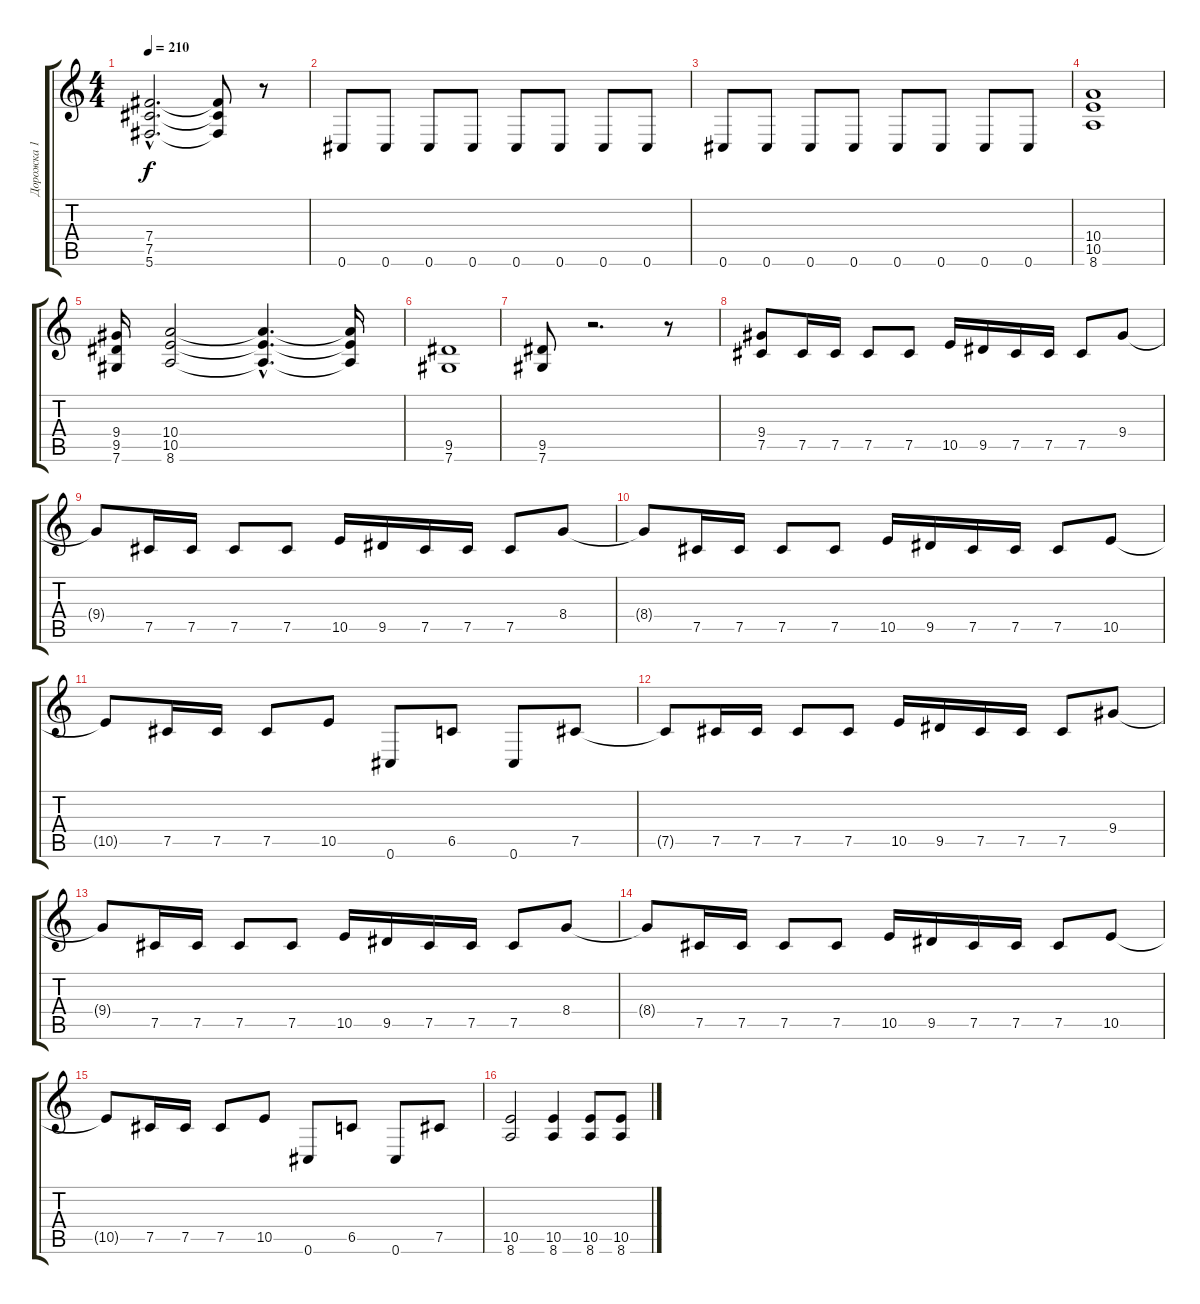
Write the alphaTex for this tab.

\track ("Дорожка 1" "Дорожка 1") {instrument distortionguitar}
\staff {score tabs}
\tuning (Db4 Ab3 E3 B2 Gb2 Db2) {hide}
\ts (4 4)
\tempo 210
\clef g2
\ks c
(7.4{hac} 7.5{hac} 5.6{hac}).2{d dy f} (7.4{t} 7.5{t} 5.6{t}).8 r.8 |
0.6.8 0.6.8 0.6.8 0.6.8 0.6.8 0.6.8 0.6.8 0.6.8 |
0.6.8 0.6.8 0.6.8 0.6.8 0.6.8 0.6.8 0.6.8 0.6.8 |
(10.4 10.5 8.6).1 |
(9.4 9.5 7.6).16 (10.4 10.5 8.6).2 (10.4{hac t} 10.5{hac t} 8.6{hac t}).4{d} (10.4{t} 10.5{t} 8.6{t}).16 |
(9.5 7.6).1 |
(9.5 7.6).8 r.2{d} r.8 |
(9.4 7.5).8 7.5.16 7.5.16 7.5.8 7.5.8 10.5.16 9.5.16 7.5.16 7.5.16 7.5.8 9.4.8 |
9.4{t}.8 7.5.16 7.5.16 7.5.8 7.5.8 10.5.16 9.5.16 7.5.16 7.5.16 7.5.8 8.4.8 |
8.4{t}.8 7.5.16 7.5.16 7.5.8 7.5.8 10.5.16 9.5.16 7.5.16 7.5.16 7.5.8 10.5.8 |
10.5{t}.8 7.5.16 7.5.16 7.5.8 10.5.8 0.6.8 6.5.8 0.6.8 7.5.8 |
7.5{t}.8 7.5.16 7.5.16 7.5.8 7.5.8 10.5.16 9.5.16 7.5.16 7.5.16 7.5.8 9.4.8 |
9.4{t}.8 7.5.16 7.5.16 7.5.8 7.5.8 10.5.16 9.5.16 7.5.16 7.5.16 7.5.8 8.4.8 |
8.4{t}.8 7.5.16 7.5.16 7.5.8 7.5.8 10.5.16 9.5.16 7.5.16 7.5.16 7.5.8 10.5.8 |
10.5{t}.8 7.5.16 7.5.16 7.5.8 10.5.8 0.6.8 6.5.8 0.6.8 7.5.8 |
(10.5 8.6).2 (10.5 8.6).4 (10.5 8.6).8 (10.5 8.6).8
